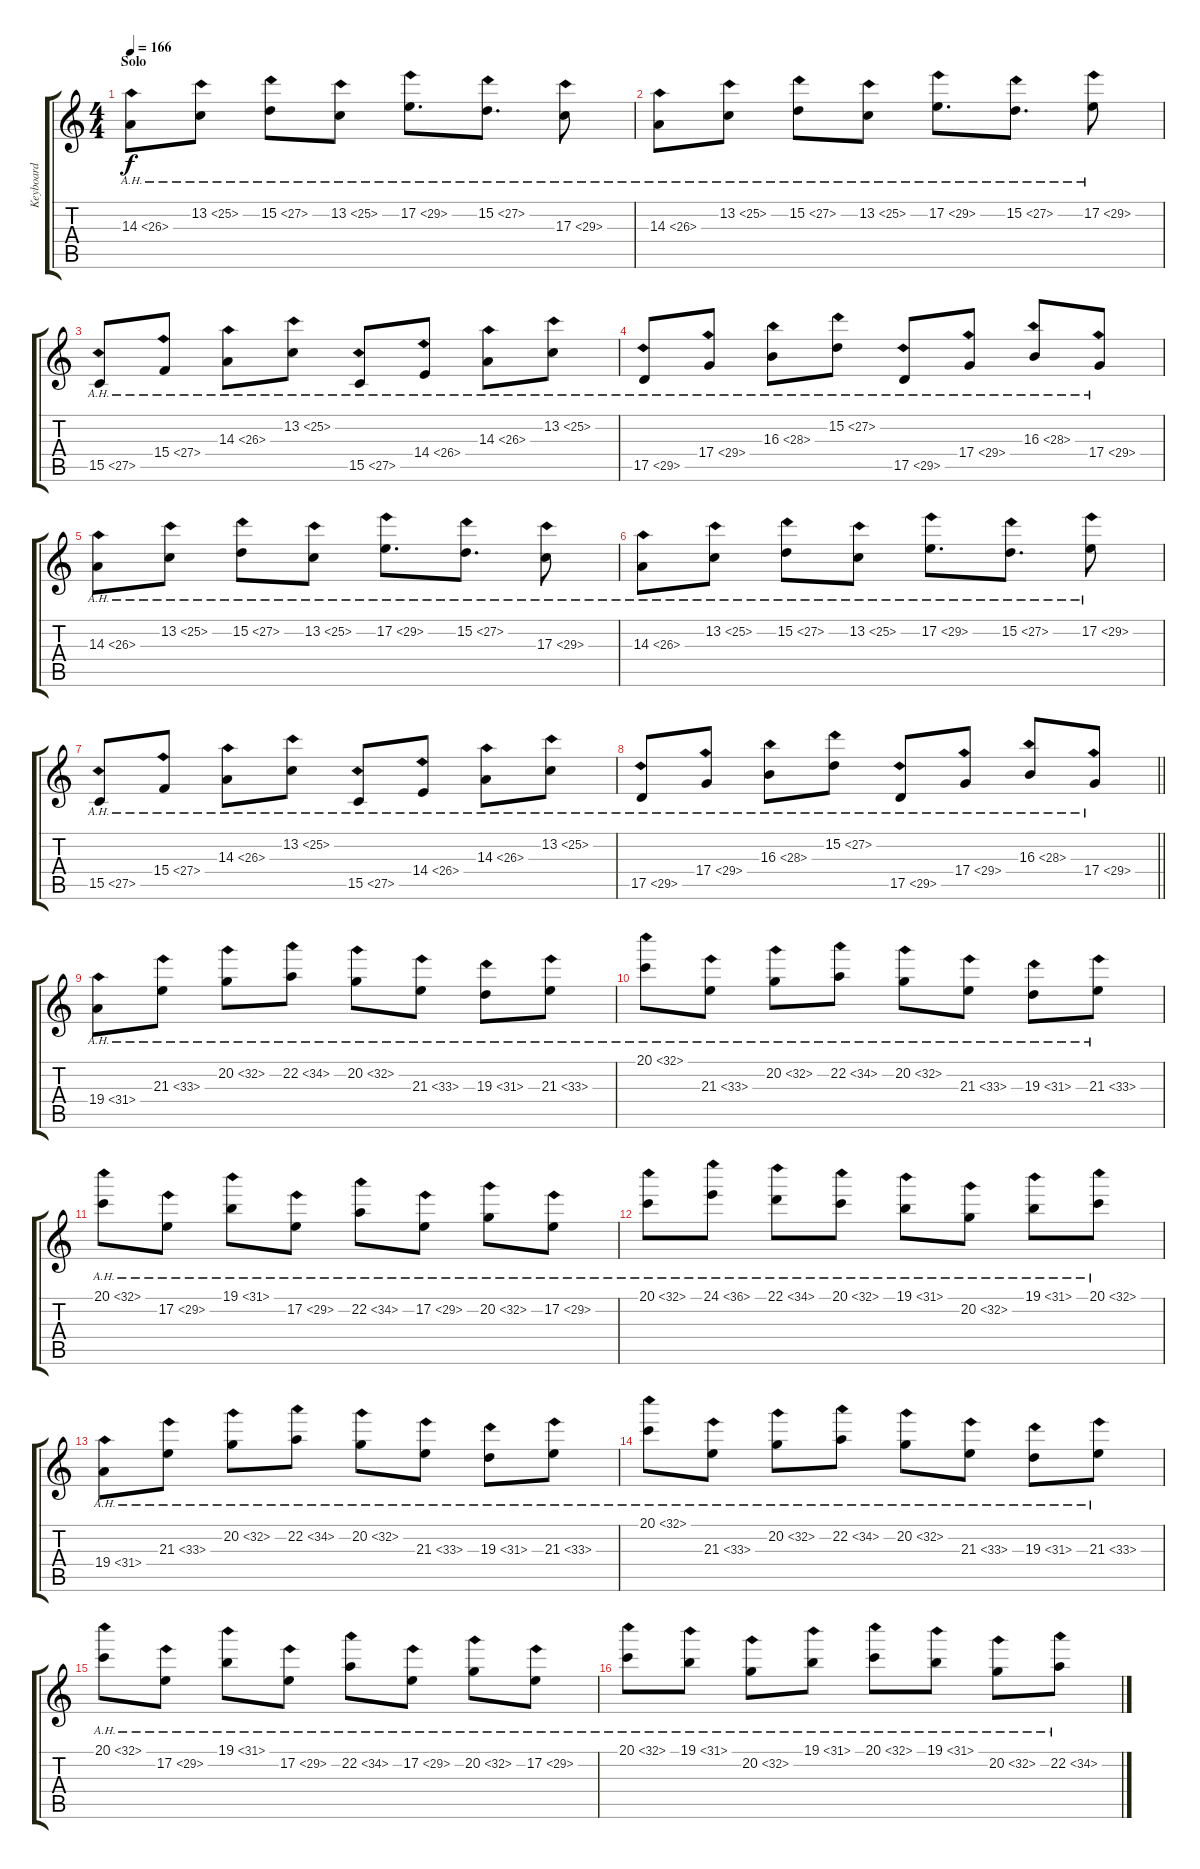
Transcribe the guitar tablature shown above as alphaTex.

\track ("Keyboard" "Keyboard") {instrument pad3polysynth}
\staff {score tabs}
\tuning (E4 B3 G3 D3 A2 E2) {hide}
\ts (4 4)
\section ("" "Solo")
\tempo 166
\clef g2
\ks c
14.3{ah 12}.8{dy f volume 7 instrument marimba} 13.2{ah 12}.8 15.2{ah 12}.8 13.2{ah 12}.8 17.2{ah 12}.8{d} 15.2{ah 12}.8{d} 17.3{ah 12}.8 |
14.3{ah 12}.8 13.2{ah 12}.8 15.2{ah 12}.8 13.2{ah 12}.8 17.2{ah 12}.8{d} 15.2{ah 12}.8{d} 17.2{ah 12}.8 |
15.5{ah 12}.8 15.4{ah 12}.8 14.3{ah 12}.8 13.2{ah 12}.8 15.5{ah 12}.8 14.4{ah 12}.8 14.3{ah 12}.8 13.2{ah 12}.8 |
17.5{ah 12}.8 17.4{ah 12}.8 16.3{ah 12}.8 15.2{ah 12}.8 17.5{ah 12}.8 17.4{ah 12}.8 16.3{ah 12}.8 17.4{ah 12}.8 |
14.3{ah 12}.8 13.2{ah 12}.8 15.2{ah 12}.8 13.2{ah 12}.8 17.2{ah 12}.8{d} 15.2{ah 12}.8{d} 17.3{ah 12}.8 |
14.3{ah 12}.8 13.2{ah 12}.8 15.2{ah 12}.8 13.2{ah 12}.8 17.2{ah 12}.8{d} 15.2{ah 12}.8{d} 17.2{ah 12}.8 |
15.5{ah 12}.8 15.4{ah 12}.8 14.3{ah 12}.8 13.2{ah 12}.8 15.5{ah 12}.8 14.4{ah 12}.8 14.3{ah 12}.8 13.2{ah 12}.8 |
\barLineRight lightlight
17.5{ah 12}.8 17.4{ah 12}.8 16.3{ah 12}.8 15.2{ah 12}.8 17.5{ah 12}.8 17.4{ah 12}.8 16.3{ah 12}.8 17.4{ah 12}.8 |
\section ("" "")
19.4{ah 12}.8{volume 8} 21.3{ah 12}.8 20.2{ah 12}.8 22.2{ah 12}.8 20.2{ah 12}.8 21.3{ah 12}.8 19.3{ah 12}.8 21.3{ah 12}.8 |
20.1{ah 12}.8 21.3{ah 12}.8 20.2{ah 12}.8 22.2{ah 12}.8 20.2{ah 12}.8 21.3{ah 12}.8 19.3{ah 12}.8 21.3{ah 12}.8 |
20.1{ah 12}.8 17.2{ah 12}.8 19.1{ah 12}.8 17.2{ah 12}.8 22.2{ah 12}.8 17.2{ah 12}.8 20.2{ah 12}.8 17.2{ah 12}.8 |
20.1{ah 12}.8 24.1{ah 12}.8 22.1{ah 12}.8 20.1{ah 12}.8 19.1{ah 12}.8 20.2{ah 12}.8 19.1{ah 12}.8 20.1{ah 12}.8 |
19.4{ah 12}.8 21.3{ah 12}.8 20.2{ah 12}.8 22.2{ah 12}.8 20.2{ah 12}.8 21.3{ah 12}.8 19.3{ah 12}.8 21.3{ah 12}.8 |
20.1{ah 12}.8 21.3{ah 12}.8 20.2{ah 12}.8 22.2{ah 12}.8 20.2{ah 12}.8 21.3{ah 12}.8 19.3{ah 12}.8 21.3{ah 12}.8 |
20.1{ah 12}.8 17.2{ah 12}.8 19.1{ah 12}.8 17.2{ah 12}.8 22.2{ah 12}.8 17.2{ah 12}.8 20.2{ah 12}.8 17.2{ah 12}.8 |
20.1{ah 12}.8 19.1{ah 12}.8 20.2{ah 12}.8 19.1{ah 12}.8 20.1{ah 12}.8 19.1{ah 12}.8 20.2{ah 12}.8 22.2{ah 12}.8
